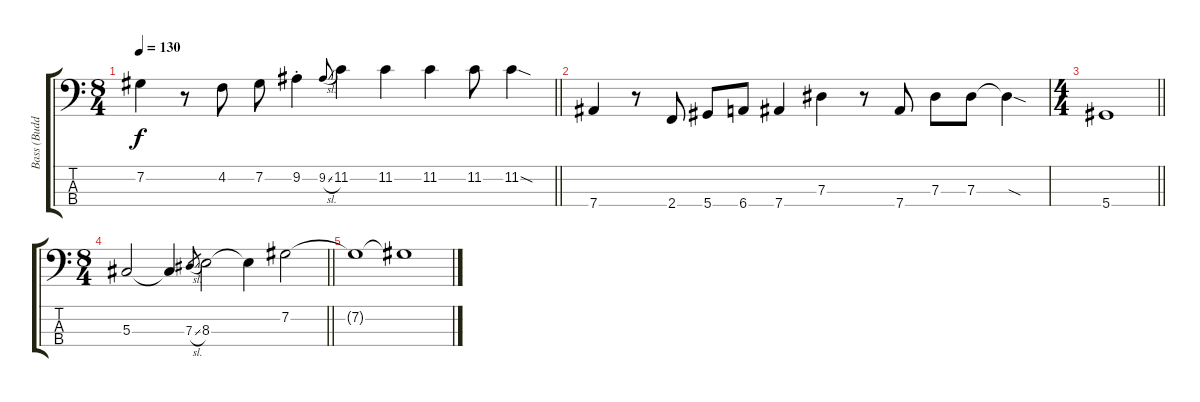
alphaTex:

\track ("Bass (Buddy)" "Bass (Budd") {instrument electricbassfinger}
\staff {score tabs}
\tuning (Gb2 Db2 Ab1 Eb1) {hide}
\ts (8 4)
\tempo 130
\clef f4
\barLineRight lightlight
\ks c
7.2.4{dy f} r.8 4.2.8 7.2.8 9.2{st}.4 9.2{sl}.8{gr onbeat} 11.2.4 11.2.4 11.2.4 11.2.8 11.2{sod}.4 |
7.4.4 r.8 2.4.8 5.4.8 6.4.8 7.4.4 7.3.4 r.8 7.4.8 7.3.8 7.3.8 7.3{sod t}.4 |
\ts (4 4)
\barLineRight lightlight
5.4.1 |
\ts (8 4)
\barLineRight lightlight
5.3.2 5.3{t}.4 7.3{sl}.8{gr} 8.3.2 8.3{t}.4 7.2.2 |
7.2{t}.1 7.2{t}.1
